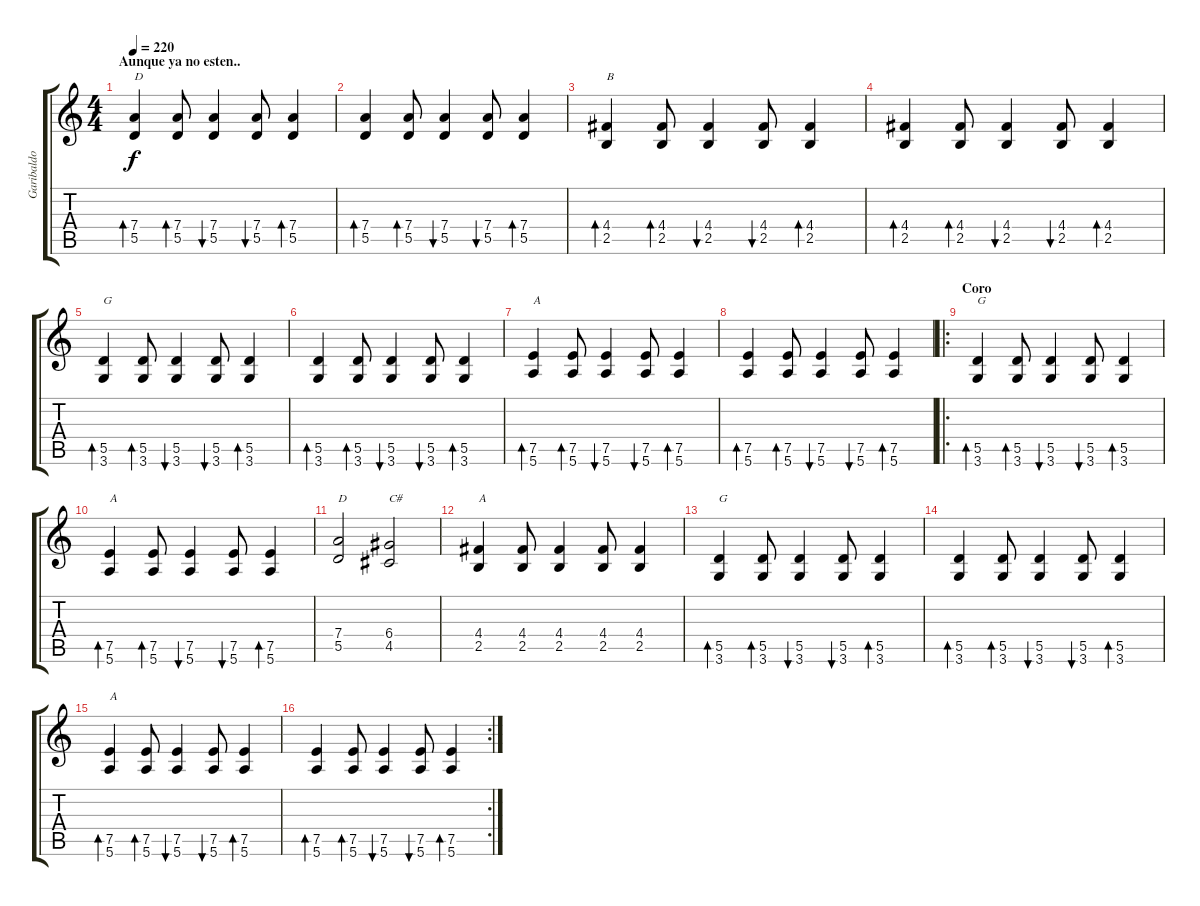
\track ("Garibaldo Luis (solo)" "Garibaldo ") {instrument distortionguitar}
\staff {score tabs}
\tuning (E4 B3 G3 D3 A2 E2) {hide}
\ts (4 4)
\section ("" "Aunque ya no esten..")
\tempo 220
\clef g2
\ks c
(7.4 5.5).4{bd 60 txt "D" dy f} (7.4 5.5).8{bd 60} (7.4 5.5).4{bu 60} (7.4 5.5).8{bu 60} (7.4 5.5).4{bd 60} |
(7.4 5.5).4{bd 60} (7.4 5.5).8{bd 60} (7.4 5.5).4{bu 60} (7.4 5.5).8{bu 60} (7.4 5.5).4{bd 60} |
(4.4 2.5).4{bd 60 txt "B"} (4.4 2.5).8{bd 60} (4.4 2.5).4{bu 60} (4.4 2.5).8{bu 60} (4.4 2.5).4{bd 60} |
(4.4 2.5).4{bd 60} (4.4 2.5).8{bd 60} (4.4 2.5).4{bu 60} (4.4 2.5).8{bu 60} (4.4 2.5).4{bd 60} |
(5.5 3.6).4{bd 60 txt "G"} (5.5 3.6).8{bd 60} (5.5 3.6).4{bu 60} (5.5 3.6).8{bu 60} (5.5 3.6).4{bd 60} |
(5.5 3.6).4{bd 60} (5.5 3.6).8{bd 60} (5.5 3.6).4{bu 60} (5.5 3.6).8{bu 60} (5.5 3.6).4{bd 60} |
(7.5 5.6).4{bd 60 txt "A"} (7.5 5.6).8{bd 60} (7.5 5.6).4{bu 60} (7.5 5.6).8{bu 60} (7.5 5.6).4{bd 60} |
(7.5 5.6).4{bd 60} (7.5 5.6).8{bd 60} (7.5 5.6).4{bu 60} (7.5 5.6).8{bu 60} (7.5 5.6).4{bd 60} |
\ro
\section ("" "Coro")
(5.5 3.6).4{bd 60 txt "G"} (5.5 3.6).8{bd 60} (5.5 3.6).4{bu 60} (5.5 3.6).8{bu 60} (5.5 3.6).4{bd 60} |
(7.5 5.6).4{bd 60 txt "A"} (7.5 5.6).8{bd 60} (7.5 5.6).4{bu 60} (7.5 5.6).8{bu 60} (7.5 5.6).4{bd 60} |
(7.4 5.5).2{txt "D"} (6.4 4.5).2{txt "C#"} |
(4.4 2.5).4{txt "A"} (4.4 2.5).8 (4.4 2.5).4 (4.4 2.5).8 (4.4 2.5).4 |
(5.5 3.6).4{bd 60 txt "G"} (5.5 3.6).8{bd 60} (5.5 3.6).4{bu 60} (5.5 3.6).8{bu 60} (5.5 3.6).4{bd 60} |
(5.5 3.6).4{bd 60} (5.5 3.6).8{bd 60} (5.5 3.6).4{bu 60} (5.5 3.6).8{bu 60} (5.5 3.6).4{bd 60} |
(7.5 5.6).4{bd 60 txt "A"} (7.5 5.6).8{bd 60} (7.5 5.6).4{bu 60} (7.5 5.6).8{bu 60} (7.5 5.6).4{bd 60} |
\rc 2
(7.5 5.6).4{bd 60} (7.5 5.6).8{bd 60} (7.5 5.6).4{bu 60} (7.5 5.6).8{bu 60} (7.5 5.6).4{bd 60}
